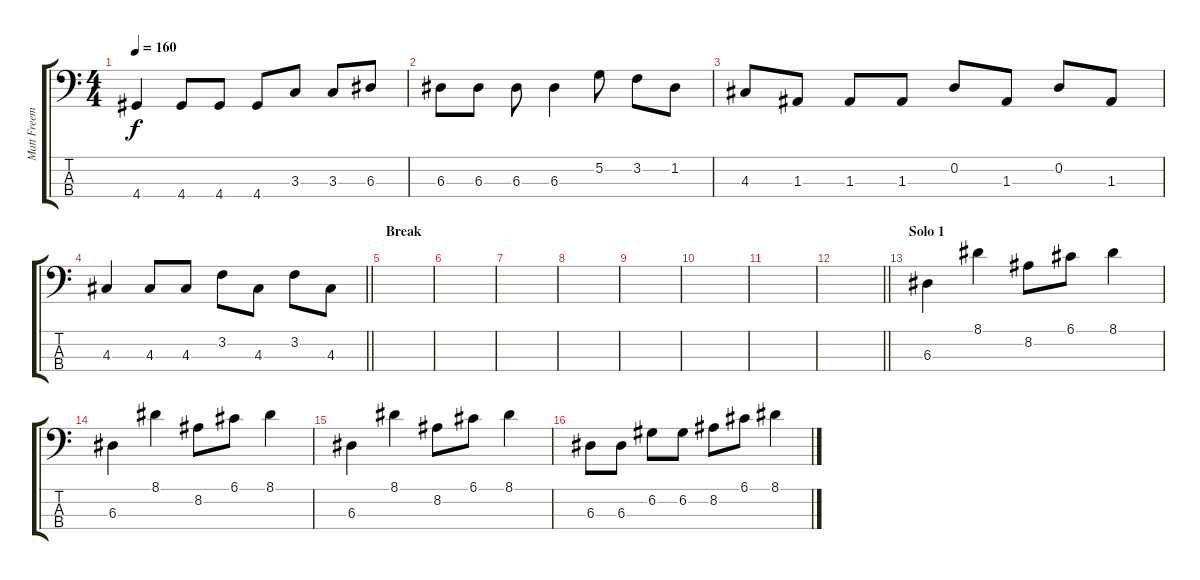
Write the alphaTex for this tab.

\track ("Matt Freeman" "Matt Freem") {instrument electricbassfinger}
\staff {score tabs}
\tuning (G2 D2 A1 E1) {hide}
\ts (4 4)
\tempo 160
\clef f4
\ks c
4.4.4{dy f} 4.4.8 4.4.8 4.4.8 3.3.8 3.3.8 6.3.8 |
6.3.8 6.3.8 6.3.8 6.3.4 5.2.8 3.2.8 1.2.8 |
4.3.8 1.3.8 1.3.8 1.3.8 0.2.8 1.3.8 0.2.8 1.3.8 |
\barLineRight lightlight
4.3.4 4.3.8 4.3.8 3.2.8 4.3.8 3.2.8 4.3.8 |
\section ("" "Break")
|
|
|
|
|
|
|
\barLineRight lightlight
|
\section ("" "Solo 1")
6.3.4 8.1.4 8.2.8 6.1.8 8.1.4 |
6.3.4 8.1.4 8.2.8 6.1.8 8.1.4 |
6.3.4 8.1.4 8.2.8 6.1.8 8.1.4 |
6.3.8 6.3.8 6.2.8 6.2.8 8.2.8 6.1.8 8.1.4
